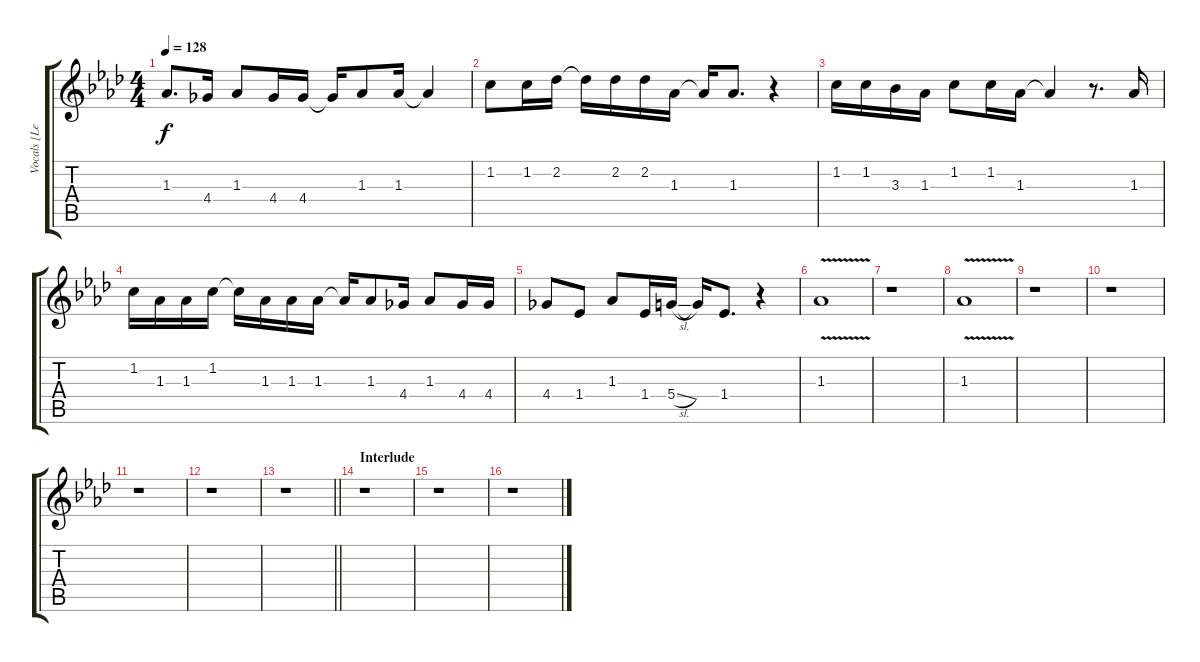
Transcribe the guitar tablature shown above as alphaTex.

\track ("Vocals [Les Claypool]" "Vocals [Le") {instrument electricguitarmuted}
\staff {score tabs}
\tuning (E4 B3 G3 D3 A2 E2) {hide}
\ts (4 4)
\tempo 128
\clef g2
\ks ab
1.3.8{d dy f} 4.4.16 1.3.8 4.4.16 4.4.16 4.4{t}.16 1.3.8 1.3.16 1.3{t}.4 |
1.2.8 1.2.16 2.2.16 2.2{t}.16 2.2.16 2.2.16 1.3.16 1.3{t}.16 1.3.8{d} r.4 |
1.2.16 1.2.16 3.3.16 1.3.16 1.2.8 1.2.16 1.3.16 1.3{t}.4 r.8{d} 1.3.16 |
1.2.16 1.3.16 1.3.16 1.2.16 1.2{t}.16 1.3.16 1.3.16 1.3.16 1.3{t}.16 1.3.8 4.4.16 1.3.8 4.4.16 4.4.16 |
4.4.8 1.4.8 1.3.8 1.4.16 5.4{sl}.16 5.4{t}.16 1.4.8{d} r.4 |
1.3{v}.1 |
r.1 |
1.3{v}.1 |
r.1 |
r.1 |
r.1 |
r.1 |
\barLineRight lightlight
r.1 |
\section ("" "Interlude")
r.1 |
r.1 |
r.1
